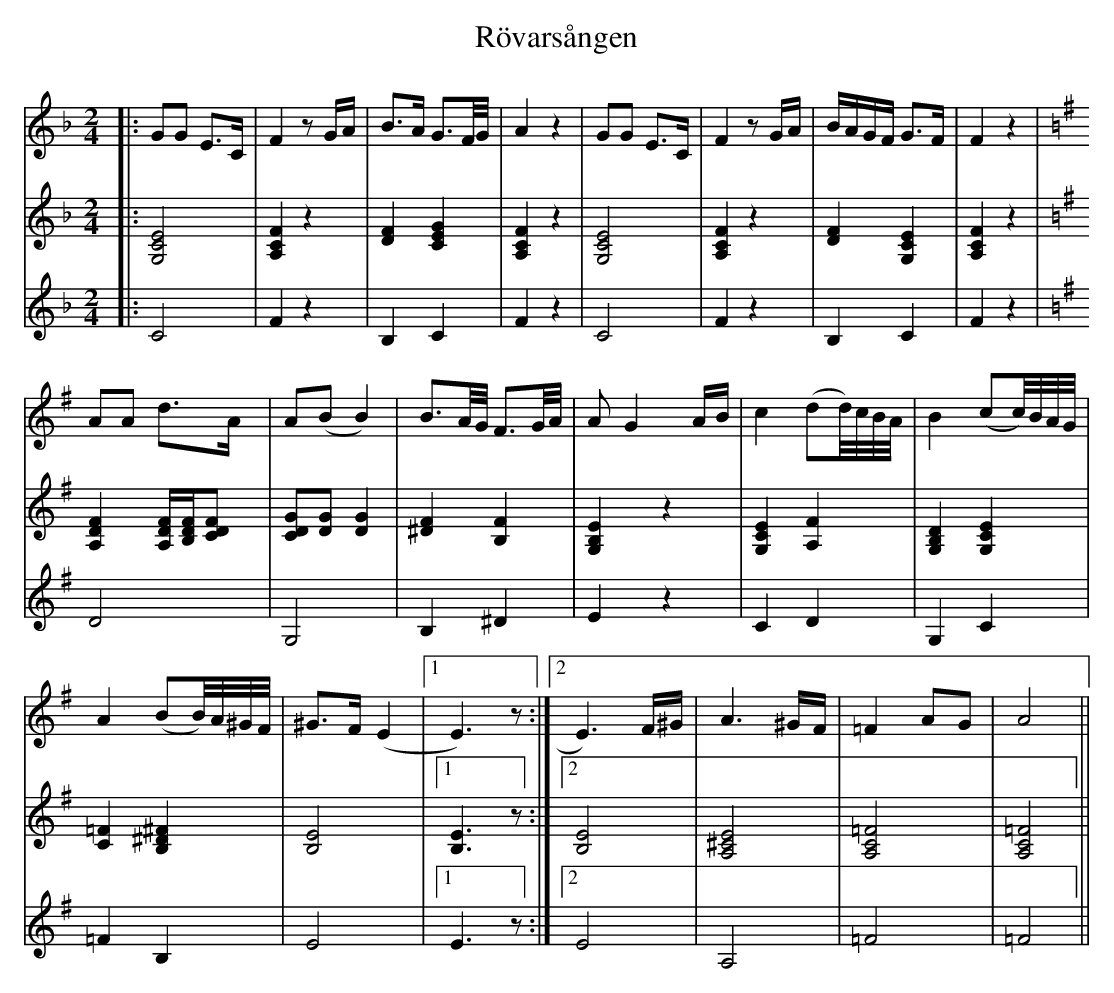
X:1
T: Rövarsången
K: F
M: 2/4
V: 1
|: GG E>C | F2zG/A/ | B>A G>F/G// | A2z2 | GG E>C | F2zG/A/ | B/A/G/F/ G>F | F2z2 |
K: G
AA d>A | A(BB2) | B>A/G// F>G/A// | AG2A/B/ | c2(dd//)c//B//A// | B2(cc//)B//A//G// |
A2 (BB//)A//^G//F// | ^G>F(E2 |1 E3)z :|2 E3)F/^G/ | A3^G/F/ | =F2AG | A4 ||
V: 2
M: 2/4
|: [E4C4G,4] | [F2C2A,2]z2 | [F2D2][G2E2C2] | [F2C2A,2]z2 | [E4C4G,4] | [F2C2A,2]z2 | [F2D2][G,2E2C2] | [F2C2A,2]z2 |
K: G
[F2A,2D2][F/A,/D/][F/B,/D/][FCD] | [GCD][GD][G2D2] | [F2^D2][F2B,2] | [E2B,2G,2]z2 | [E2C2G,2][F2A,2] | [G,2D2B,2][G,2E2C2] |
[=F2C2][^F2B,2^D2] | [E4B,4] |1 [E3B,3]z :|2 [E4B,4] | [E4^C4A,4] | [=F4C4A,4] | [=F4A,4C4] ||
V: 3
M: 2/4
|: C4 | F2z2 | B,2C2 | F2z2 | C4 | F2z2 | B,2C2 | F2z2 |
K: G
D4 | G,4 | B,2^D2 | E2z2 | C2D2 | G,2C2 |
=F2B,2 | E4 |1 E3z :|2 E4 | A,4 | =F4 | =F4 ||
